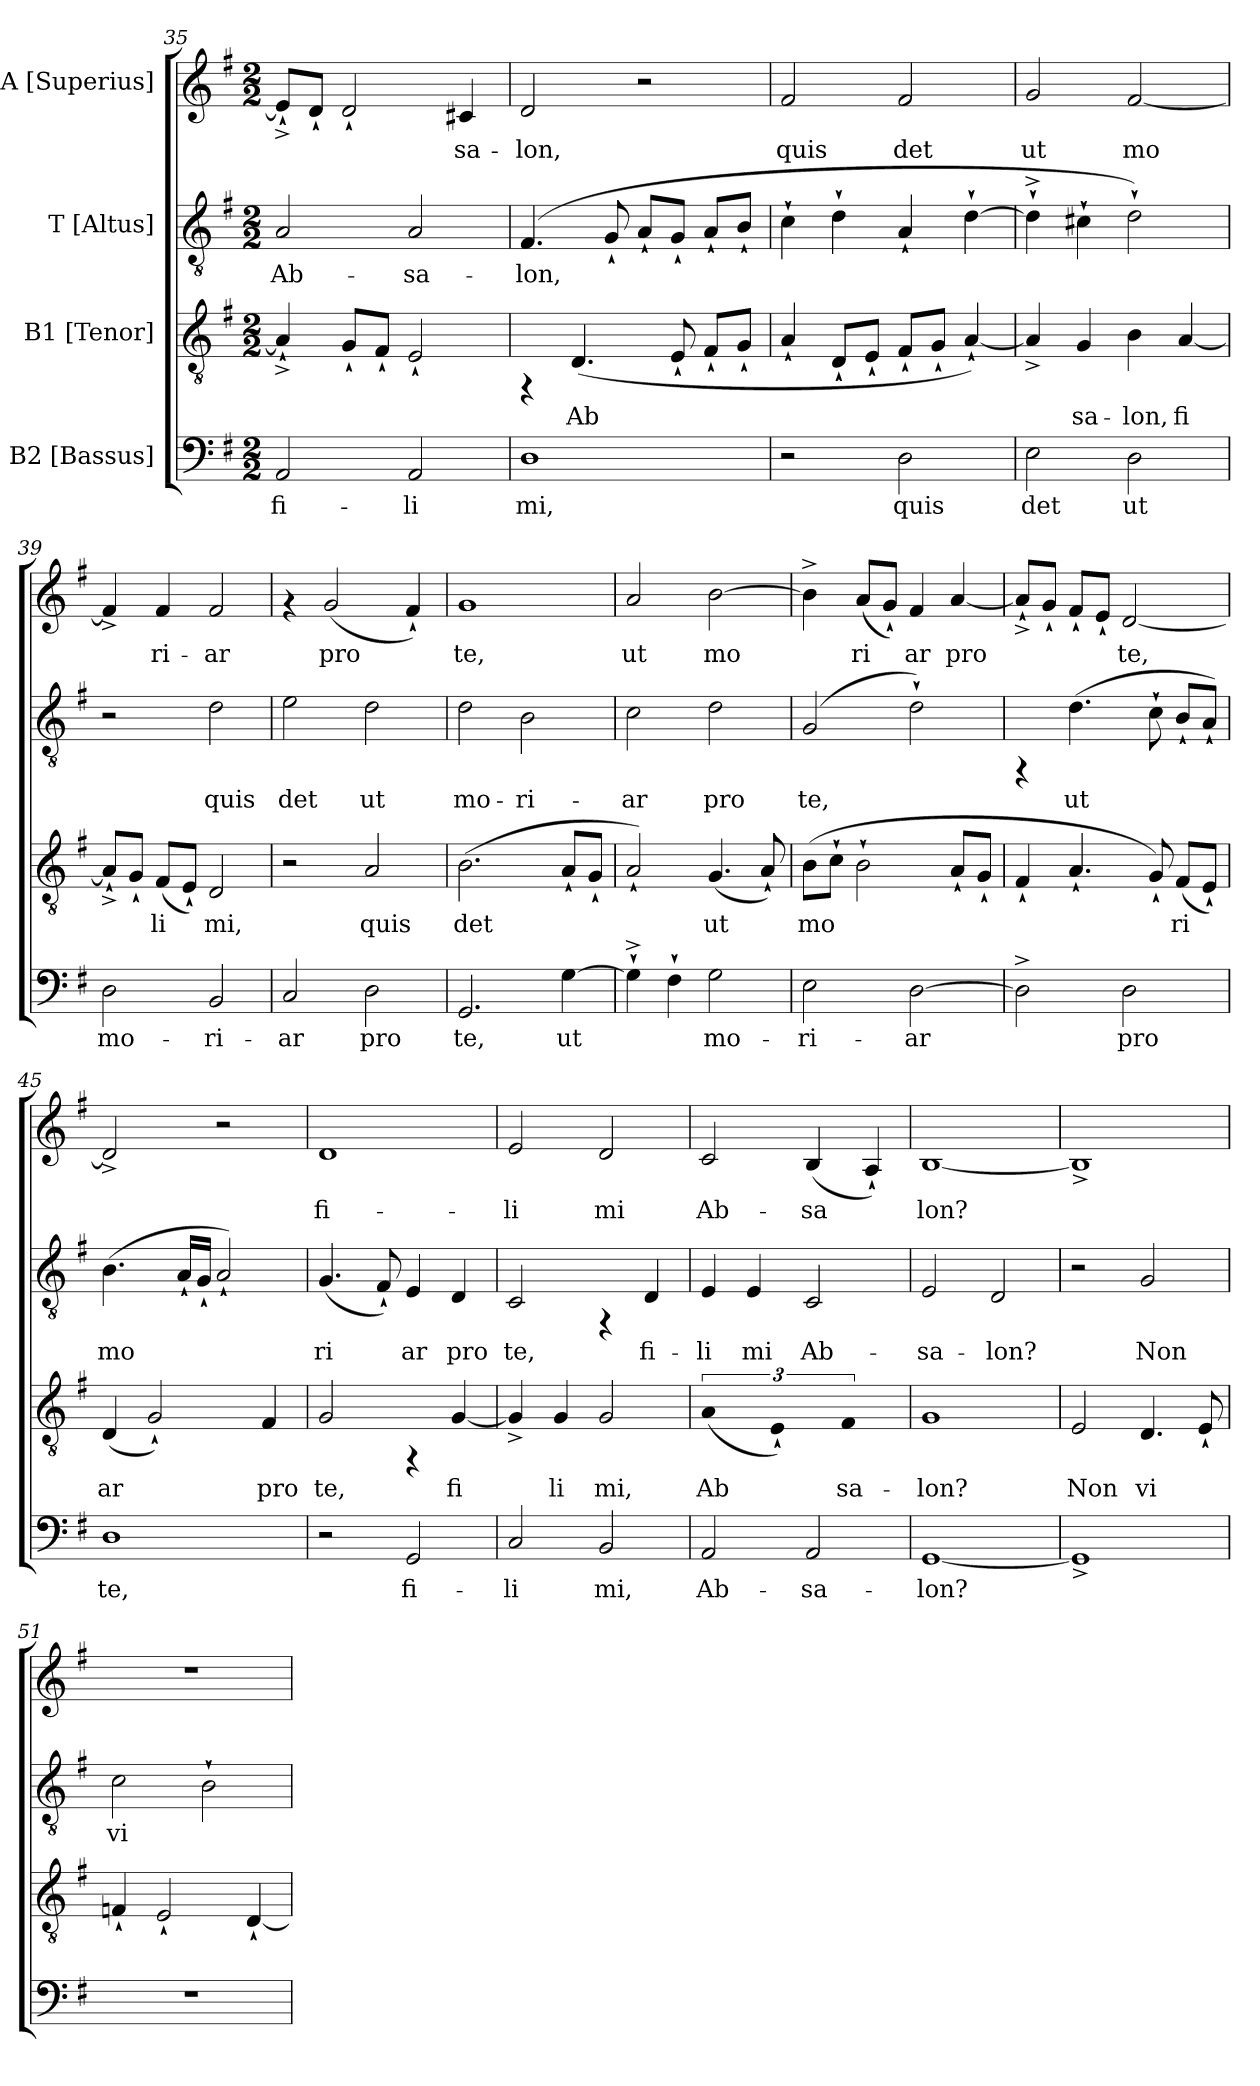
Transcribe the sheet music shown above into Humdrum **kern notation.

**kern	**text	**kern	**text	**kern	**text	**kern	**text
*part4	*part4	*part3	*part3	*part2	*part2	*part1	*part1
*staff4	*staff4	*staff3	*staff3	*staff2	*staff2	*staff1	*staff1
*I"B2 [Bassus]	*	*I"B1 [Tenor]	*	*I"T [Altus]	*	*I"A [Superius]	*
*clefF4	*	*clefGv2	*	*clefGv2	*	*clefG2	*
*k[f#]	*	*k[f#]	*	*k[f#]	*	*k[f#]	*
*G:	*	*G:	*	*G:	*	*G:	*
*M2/2	*	*M2/2	*	*M2/2	*	*M2/2	*
=35	=35	=35	=35	=35	=35	=35	=35
!	!LO:LY:b	!	!	!	!LO:LY:b	!	!LO:LY:b
2AA/	fi-	4A^>`</]	.	2A/	Ab-	8e^>`</L]	-
!	!	!	!	!	!	!	!LO:LY:b
.	.	.	.	.	.	8d`</J	.
!	!	!	!	!	!	!	!LO:LY:b
.	.	8G`</L	.	.	.	2d`</	.
.	.	8F#`</J	.	.	.	.	.
!	!LO:LY:b	!	!	!	!LO:LY:b	!	!
2AA/	-li	2E`</	.	2A/	-sa-	.	.
!	!	!	!	!	!	!	!LO:LY:b
.	.	.	.	.	.	4c#X/	sa-
=36	=36	=36	=36	=36	=36	=36	=36
!	!LO:LY:b	!	!	!	!LO:LY:b	!	!LO:LY:b
1D	mi,	4rFF	.	(>4.F#/	-lon,	2d/	-lon,
!	!	!	!LO:LY:b	!	!	!	!
.	.	(>4.D/	Ab-	.	.	.	.
!	!	!	!	!	!LO:LY:b	!	!
.	.	.	.	8G`</	.	.	.
!	!	!	!	!	!LO:LY:b	!	!
.	.	.	.	8A`</L	.	2r	.
!	!	!	!LO:LY:b	!	!LO:LY:b	!	!
.	.	8E`</	--	8G`</J	.	.	.
!	!	!	!LO:LY:b	!	!LO:LY:b	!	!
.	.	8F#`</L	--	8A`</L	.	.	.
!	!	!	!LO:LY:b	!	!LO:LY:b	!	!
.	.	8G`</J	--	8B`</J	.	.	.
!!LO:PB:g=z
=37	=37	=37	=37	=37	=37	=37	=37
!	!	!	!	!	!	!	!LO:LY:b
2r	.	4A`</	.	4c`>\	.	2f#/	quis
.	.	8D`</L	.	4d`>\	.	.	.
.	.	8E`</J	.	.	.	.	.
!	!LO:LY:b	!	!	!	!	!	!LO:LY:b
2D\	quis	8F#`</L	.	4A`</	.	2f#/	det
.	.	8G`</J	.	.	.	.	.
.	.	[<4A`</)	.	[>4d`>\	.	.	.
=38	=38	=38	=38	=38	=38	=38	=38
!	!LO:LY:b	!	!LO:LY:b	!	!	!	!LO:LY:b
2E\	det	4A^</]	-	4d^>`>\]	.	2g/	ut
!	!	!	!LO:LY:b	!	!	!	!
.	.	4G/	sa-	4c#X`>\	.	.	.
!	!LO:LY:b	!	!LO:LY:b	!	!	!	!LO:LY:b
2D\	ut	4B\	-lon,	2d`>\)	.	[<2f#/	mo-
!	!	!	!LO:LY:b	!	!	!	!
.	.	[<4A/	fi-	.	.	.	.
=39	=39	=39	=39	=39	=39	=39	=39
!	!LO:LY:b	!	!LO:LY:b	!	!	!	!LO:LY:b
2D\	mo-	8A^>`</L]	-	2r	.	4f#^</]	-
!	!	!	!LO:LY:b	!	!	!	!
.	.	8G`</J	.	.	.	.	.
!	!	!	!LO:LY:b	!	!	!	!LO:LY:b
.	.	(>8F#/L	li	.	.	4f#/	ri-
!	!	!	!LO:LY:b	!	!	!	!
.	.	8E`</J)	.	.	.	.	.
!	!LO:LY:b	!	!LO:LY:b	!	!LO:LY:b	!	!LO:LY:b
2BB/	-ri-	2D/	mi,	2d\	quis	2f#/	-ar
=40	=40	=40	=40	=40	=40	=40	=40
!	!LO:LY:b	!	!	!	!LO:LY:b	!	!
2C/	-ar	2r	.	2e\	det	4rf	.
!	!	!	!	!	!	!	!LO:LY:b
.	.	.	.	.	.	(>2g/	pro
!	!LO:LY:b	!	!LO:LY:b	!	!LO:LY:b	!	!
2D\	pro	2A/	quis	2d\	ut	.	.
!	!	!	!	!	!	!	!LO:LY:b
.	.	.	.	.	.	4f#`</)	.
=41	=41	=41	=41	=41	=41	=41	=41
!	!LO:LY:b	!	!LO:LY:b	!	!LO:LY:b	!	!LO:LY:b
2.GG/	te,	(>2.B\	det	2d\	mo-	1g	te,
!	!	!	!	!	!LO:LY:b	!	!
.	.	.	.	2B\	-ri-	.	.
!	!LO:LY:b	!	!LO:LY:b	!	!	!	!
[>4G\	ut	8A`</L	.	.	.	.	.
!	!	!	!LO:LY:b	!	!	!	!
.	.	8G`</J	.	.	.	.	.
=42	=42	=42	=42	=42	=42	=42	=42
!	!LO:LY:b	!	!LO:LY:b	!	!LO:LY:b	!	!LO:LY:b
4G^>`>\]	.	2A`</)	.	2c\	-ar	2a/	ut
!	!LO:LY:b	!	!	!	!	!	!
4F#`>\	.	.	.	.	.	.	.
!	!LO:LY:b	!	!LO:LY:b	!	!LO:LY:b	!	!LO:LY:b
2G\	mo-	(>4.G/	ut	2d\	pro	[>2b\	mo-
!	!	!	!LO:LY:b	!	!	!	!
.	.	8A`</)	.	.	.	.	.
!!LO:LB:g=z
=43	=43	=43	=43	=43	=43	=43	=43
!	!LO:LY:b	!	!LO:LY:b	!	!LO:LY:b	!	!LO:LY:b
2E\	-ri-	(>8B\L	mo-	(>2G/	te,	4b^>\]	-
!	!	!	!LO:LY:b	!	!	!	!
.	.	8c`>\J	--	.	.	.	.
!	!	!	!LO:LY:b	!	!	!	!LO:LY:b
.	.	2B`>\	--	.	.	(>8a/L	ri-
!	!	!	!	!	!	!	!LO:LY:b
.	.	.	.	.	.	8g`</J)	-
!	!LO:LY:b	!	!	!	!LO:LY:b	!	!LO:LY:b
[>2D\	-ar	.	.	2d`>\)	.	4f#/	ar
!	!	!	!LO:LY:b	!	!	!	!LO:LY:b
.	.	8A`</L	--	.	.	[<4a/	pro
!	!	!	!LO:LY:b	!	!	!	!
.	.	8G`</J	--	.	.	.	.
=44	=44	=44	=44	=44	=44	=44	=44
!	!LO:LY:b	!	!LO:LY:b	!	!	!	!LO:LY:b
2D^>\]	.	4F#`</	-	4rFF	.	8a^>`</L]	.
!	!	!	!	!	!	!	!LO:LY:b
.	.	.	.	.	.	8g`</J	.
!	!	!	!LO:LY:b	!	!LO:LY:b	!	!LO:LY:b
.	.	4.A`</	.	(>4.d\	ut	8f#`</L	.
!	!	!	!	!	!	!	!LO:LY:b
.	.	.	.	.	.	8e`</J	.
!	!LO:LY:b	!	!	!	!	!	!LO:LY:b
2D\	pro	.	.	.	.	[<2d/	te,
!	!	!	!LO:LY:b	!	!LO:LY:b	!	!
.	.	8G`</)	.	8c`>\	.	.	.
!	!	!	!LO:LY:b	!	!LO:LY:b	!	!
.	.	(>8F#/L	ri-	8B`</L	.	.	.
!	!	!	!LO:LY:b	!	!LO:LY:b	!	!
.	.	8E`</J)	--	8A`</J)	.	.	.
=45	=45	=45	=45	=45	=45	=45	=45
!	!LO:LY:b	!	!LO:LY:b	!	!LO:LY:b	!	!
1D	te,	(>4D/	-ar	(>4.B\	mo-	2d^</]	.
!	!	!	!LO:LY:b	!	!	!	!
.	.	2G`</)	.	.	.	.	.
!	!	!	!	!	!LO:LY:b	!	!
.	.	.	.	16A`</L	--	.	.
!	!	!	!	!	!LO:LY:b	!	!
.	.	.	.	16G`</J	--	.	.
!	!	!	!	!	!LO:LY:b	!	!
.	.	.	.	2A`</)	--	2r	.
!	!	!	!LO:LY:b	!	!	!	!
.	.	4F#/	pro	.	.	.	.
=46	=46	=46	=46	=46	=46	=46	=46
!	!	!	!LO:LY:b	!	!LO:LY:b	!	!LO:LY:b
2r	.	2G/	te,	(>4.G/	-ri-	1d	fi-
!	!	!	!	!	!LO:LY:b	!	!
.	.	.	.	8F#`</)	-	.	.
!	!LO:LY:b	!	!	!	!LO:LY:b	!	!
2GG/	fi-	4rFF	.	4E/	ar	.	.
!	!	!	!LO:LY:b	!	!LO:LY:b	!	!
.	.	[<4G/	fi-	4D/	pro	.	.
=47	=47	=47	=47	=47	=47	=47	=47
!	!LO:LY:b	!	!LO:LY:b	!	!LO:LY:b	!	!LO:LY:b
2C/	-li	4G^</]	-	2C/	te,	2e/	-li
!	!	!	!LO:LY:b	!	!	!	!
.	.	4G/	li	.	.	.	.
!	!LO:LY:b	!	!LO:LY:b	!	!	!	!LO:LY:b
2BB/	mi,	2G/	mi,	4rFF	.	2d/	mi
!	!	!	!	!	!LO:LY:b	!	!
.	.	.	.	4D/	fi-	.	.
!!LO:LB:g=z
=48	=48	=48	=48	=48	=48	=48	=48
!	!LO:LY:b	!LO:N:vis=2	!LO:LY:b	!	!LO:LY:b	!	!LO:LY:b
2AA/	Ab-	(>3A/	Ab-	4E/	-li	2c/	Ab-
!	!	!	!	!	!LO:LY:b	!	!
.	.	.	.	4E/	mi	.	.
!	!	!LO:N:vis=2	!LO:LY:b	!	!	!	!
.	.	3E`</)	-	.	.	.	.
!	!LO:LY:b	!	!	!	!LO:LY:b	!	!LO:LY:b
2AA/	-sa-	.	.	2C/	Ab-	(>4B/	-sa-
!	!	!LO:N:vis=2	!LO:LY:b	!	!	!	!
.	.	3F#/	sa-	.	.	.	.
!	!	!	!	!	!	!	!LO:LY:b
.	.	.	.	.	.	4A`</)	--
=49	=49	=49	=49	=49	=49	=49	=49
!	!LO:LY:b	!	!LO:LY:b	!	!LO:LY:b	!	!LO:LY:b
[<1GG	-lon?	1G	-lon?	2E/	-sa-	[<1B	-lon?
!	!	!	!	!	!LO:LY:b	!	!
.	.	.	.	2D/	-lon?	.	.
=50	=50	=50	=50	=50	=50	=50	=50
!	!	!	!LO:LY:b	!	!	!	!
1GG^<]	.	2E/	Non	2r	.	1B^<]	.
!	!	!	!LO:LY:b	!	!LO:LY:b	!	!
.	.	4.D/	vi-	2G/	Non	.	.
!	!	!	!LO:LY:b	!	!	!	!
.	.	8E`</	--	.	.	.	.
=51	=51	=51	=51	=51	=51	=51	=51
!	!	!	!	!	!LO:LY:b	!	!
1r	.	4Fn`</	.	2c\	vi-	1r	.
.	.	2E`</	.	.	.	.	.
!	!	!	!	!	!LO:LY:b	!	!
.	.	.	.	2B`>\	--	.	.
.	.	[<4D`</	.	.	.	.	.
=	=	=	=	=	=	=	=
*-	*-	*-	*-	*-	*-	*-	*-
